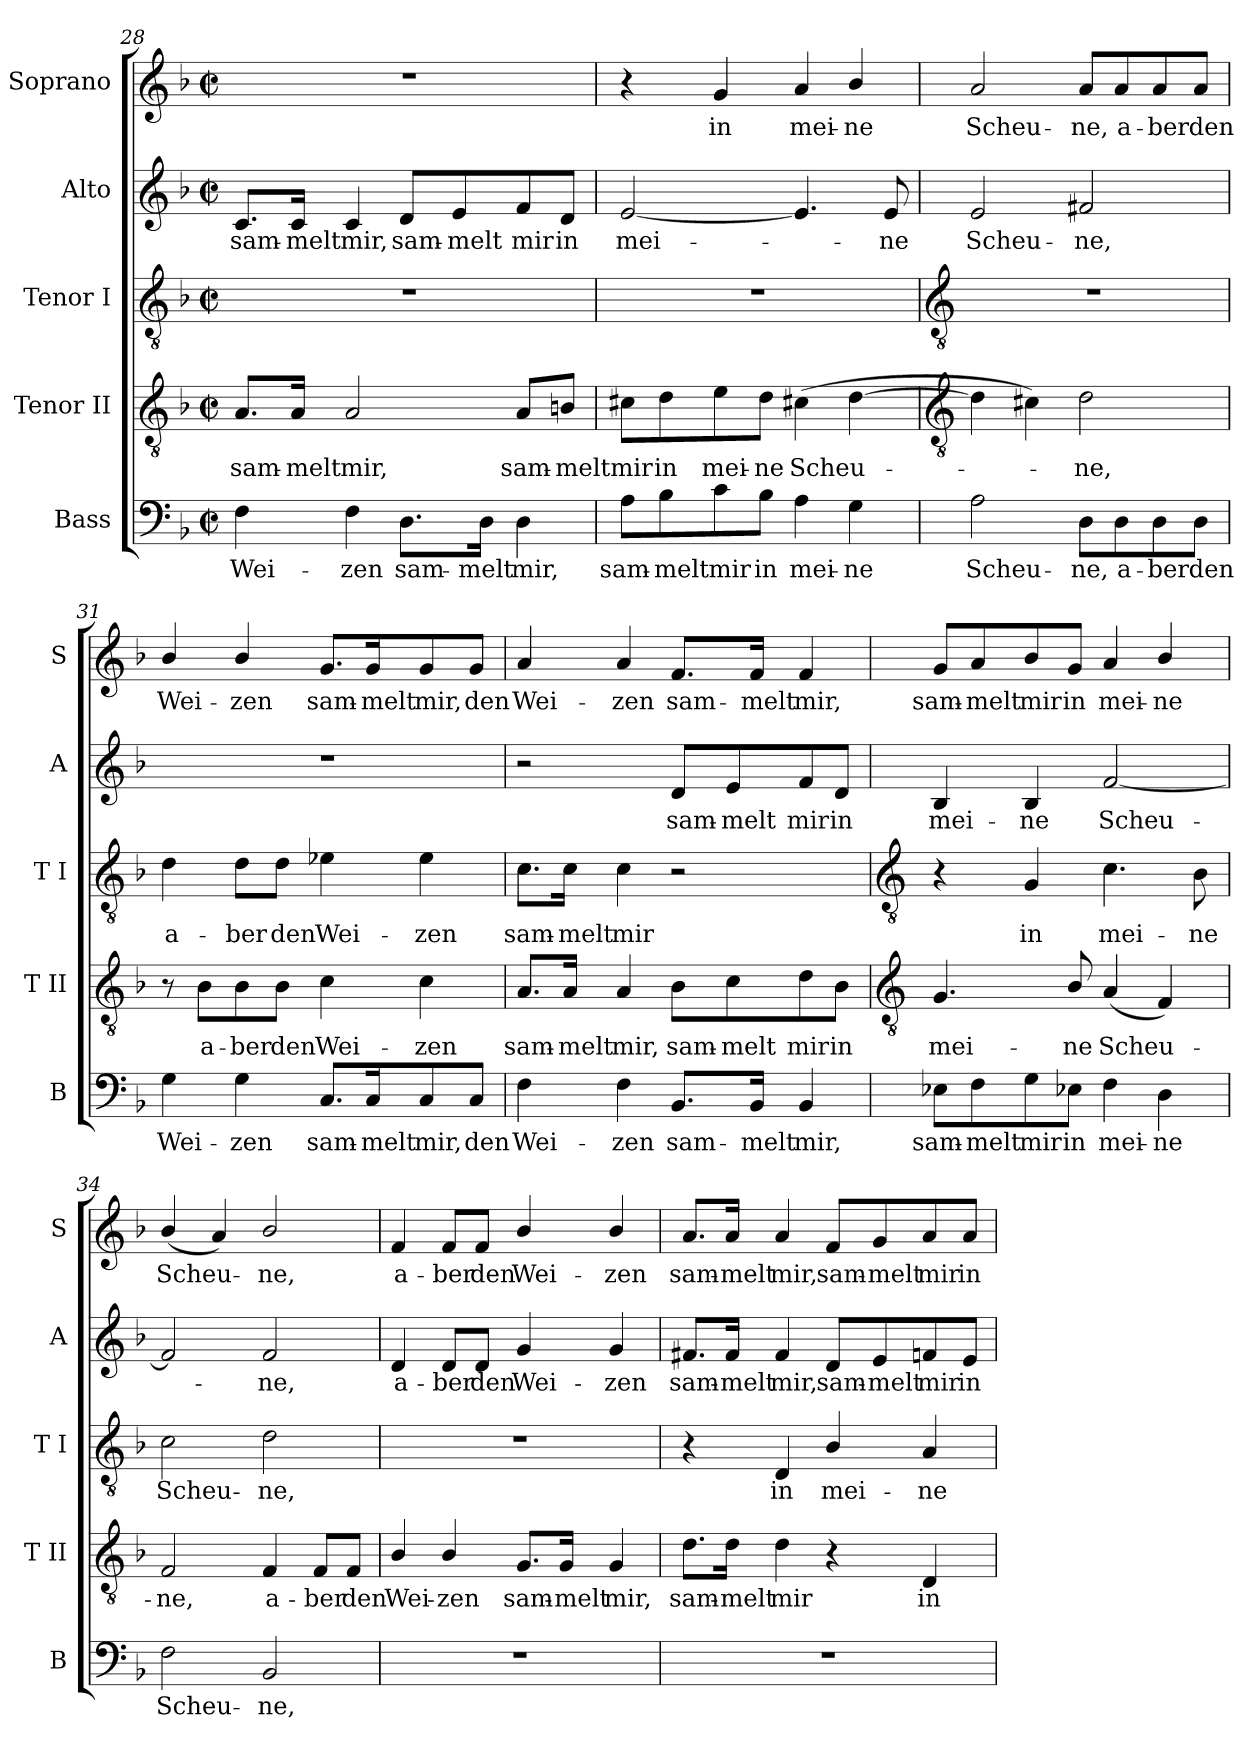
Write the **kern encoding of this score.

**kern	**text	**kern	**text	**kern	**text	**kern	**text	**kern	**text
*part5	*part5	*part4	*part4	*part3	*part3	*part2	*part2	*part1	*part1
*staff5	*staff5	*staff4	*staff4	*staff3	*staff3	*staff2	*staff2	*staff1	*staff1
*I"Bass	*	*I"Tenor II	*	*I"Tenor I	*	*I"Alto	*	*I"Soprano	*
*I'B	*	*I'T II	*	*I'T I	*	*I'A	*	*I'S	*
*clefF4	*	*clefGv2	*	*clefGv2	*	*clefG2	*	*clefG2	*
*k[b-]	*	*k[b-]	*	*k[b-]	*	*k[b-]	*	*k[b-]	*
*F:	*	*F:	*	*F:	*	*F:	*	*F:	*
*M2/2	*	*M2/2	*	*M2/2	*	*M2/2	*	*M2/2	*
*met(c|)	*	*met(c|)	*	*met(c|)	*	*met(c|)	*	*met(c|)	*
=28	=28	=28	=28	=28	=28	=28	=28	=28	=28
!	!LO:LY:b	!	!LO:LY:b	!	!	!	!LO:LY:b	!	!
4F	Wei-	8.A/L	sam-	1r	.	8.c/L	sam-	1r	.
!	!	!	!LO:LY:b	!	!	!	!LO:LY:b	!	!
.	.	16A/Jk	-melt	.	.	16c/Jk	-melt	.	.
!	!LO:LY:b	!	!LO:LY:b	!	!	!	!LO:LY:b	!	!
4F	-zen	2A	mir,	.	.	4c	mir,	.	.
!	!LO:LY:b	!	!	!	!	!	!LO:LY:b	!	!
8.D\L	sam-	.	.	.	.	8d/L	sam-	.	.
!	!	!	!	!	!	!	!LO:LY:b	!	!
.	.	.	.	.	.	8e/	-melt	.	.
!	!LO:LY:b	!	!	!	!	!	!	!	!
16D\Jk	-melt	.	.	.	.	.	.	.	.
!	!LO:LY:b	!	!LO:LY:b	!	!	!	!LO:LY:b	!	!
4D	mir,	8A/L	sam-	.	.	8f/	mir	.	.
!	!	!	!LO:LY:b	!	!	!	!LO:LY:b	!	!
.	.	8Bn/J	-melt	.	.	8d/J	in	.	.
=29	=29	=29	=29	=29	=29	=29	=29	=29	=29
!	!LO:LY:b	!	!LO:LY:b	!	!	!	!LO:LY:b	!	!
8A\L	sam-	8c#X\L	mir	1r	.	[2e	mei-	4r	.
!	!LO:LY:b	!	!LO:LY:b	!	!	!	!	!	!
8B-\	-melt	8d\	in	.	.	.	.	.	.
!	!LO:LY:b	!	!LO:LY:b	!	!	!	!	!	!LO:LY:b
8c\	mir	8e\	mei-	.	.	.	.	4g	in
!	!LO:LY:b	!	!LO:LY:b	!	!	!	!	!	!
8B-\J	in	8d\J	-ne	.	.	.	.	.	.
!	!LO:LY:b	!	!LO:LY:b	!	!	!	!	!	!LO:LY:b
4A	mei-	(>4c#X	Scheu-	.	.	4.e]	.	4a	mei-
!	!LO:LY:b	!	!	!	!	!	!	!	!LO:LY:b
4G	-ne	[4d	.	.	.	.	.	4b-/	-ne
!	!	!	!	!	!	!	!LO:LY:b	!	!
.	.	.	.	.	.	8e	ne	.	.
!!LO:LB:g=z
=30	=30	=30	=30	=30	=30	=30	=30	=30	=30
*	*	*clefGv2	*	*clefGv2	*	*	*	*	*
!	!LO:LY:b	!	!	!	!	!	!LO:LY:b	!	!LO:LY:b
2A	Scheu-	4d]	.	1r	.	2e	Scheu-	2a	Scheu-
.	.	4c#X)	.	.	.	.	.	.	.
!	!LO:LY:b	!	!LO:LY:b	!	!	!	!LO:LY:b	!	!LO:LY:b
8D\L	-ne,	2d	ne,	.	.	2f#X	-ne,	8a/L	-ne,
!	!LO:LY:b	!	!	!	!	!	!	!	!LO:LY:b
8D\	a-	.	.	.	.	.	.	8a/	a-
!	!LO:LY:b	!	!	!	!	!	!	!	!LO:LY:b
8D\	-ber	.	.	.	.	.	.	8a/	-ber
!	!LO:LY:b	!	!	!	!	!	!	!	!LO:LY:b
8D\J	den	.	.	.	.	.	.	8a/J	den
=31	=31	=31	=31	=31	=31	=31	=31	=31	=31
!	!LO:LY:b	!	!	!	!LO:LY:b	!	!	!	!LO:LY:b
4G	Wei-	8r	.	4d	a-	1r	.	4b-/	Wei-
!	!	!	!LO:LY:b	!	!	!	!	!	!
.	.	8B-\L	a-	.	.	.	.	.	.
!	!LO:LY:b	!	!LO:LY:b	!	!LO:LY:b	!	!	!	!LO:LY:b
4G	-zen	8B-\	-ber	8d\L	-ber	.	.	4b-/	-zen
!	!	!	!LO:LY:b	!	!LO:LY:b	!	!	!	!
.	.	8B-\J	den	8d\J	den	.	.	.	.
!	!LO:LY:b	!	!LO:LY:b	!	!LO:LY:b	!	!	!	!LO:LY:b
8.C/L	sam-	4c	Wei-	4e-X	Wei-	.	.	8.g/L	sam-
!	!LO:LY:b	!	!	!	!	!	!	!	!LO:LY:b
16C/K	-melt	.	.	.	.	.	.	16g/K	-melt
!	!LO:LY:b	!	!LO:LY:b	!	!LO:LY:b	!	!	!	!LO:LY:b
8C/	mir,	4c	-zen	4e-	-zen	.	.	8g/	mir,
!	!LO:LY:b	!	!	!	!	!	!	!	!LO:LY:b
8C/J	den	.	.	.	.	.	.	8g/J	den
=32	=32	=32	=32	=32	=32	=32	=32	=32	=32
!	!LO:LY:b	!	!LO:LY:b	!	!LO:LY:b	!	!	!	!LO:LY:b
4F	Wei-	8.A/L	sam-	8.c\L	sam-	2r	.	4a	Wei-
!	!	!	!LO:LY:b	!	!LO:LY:b	!	!	!	!
.	.	16A/Jk	-melt	16c\Jk	-melt	.	.	.	.
!	!LO:LY:b	!	!LO:LY:b	!	!LO:LY:b	!	!	!	!LO:LY:b
4F	-zen	4A	mir,	4c	mir	.	.	4a	-zen
!	!LO:LY:b	!	!LO:LY:b	!	!	!	!LO:LY:b	!	!LO:LY:b
8.BB-/L	sam-	8B-\L	sam-	2r	.	8d/L	sam-	8.f/L	sam-
!	!	!	!LO:LY:b	!	!	!	!LO:LY:b	!	!
.	.	8c\	-melt	.	.	8e/	-melt	.	.
!	!LO:LY:b	!	!	!	!	!	!	!	!LO:LY:b
16BB-/Jk	-melt	.	.	.	.	.	.	16f/Jk	-melt
!	!LO:LY:b	!	!LO:LY:b	!	!	!	!LO:LY:b	!	!LO:LY:b
4BB-	mir,	8d\	mir	.	.	8f/	mir	4f	mir,
!	!	!	!LO:LY:b	!	!	!	!LO:LY:b	!	!
.	.	8B-\J	in	.	.	8d/J	in	.	.
!!LO:LB:g=z
=33	=33	=33	=33	=33	=33	=33	=33	=33	=33
*	*	*clefGv2	*	*clefGv2	*	*	*	*	*
!	!LO:LY:b	!	!LO:LY:b	!	!	!	!LO:LY:b	!	!LO:LY:b
8E-X\L	sam-	4.G	mei-	4r	.	4B-	mei-	8g/L	sam-
!	!LO:LY:b	!	!	!	!	!	!	!	!LO:LY:b
8F\	-melt	.	.	.	.	.	.	8a/	-melt
!	!LO:LY:b	!	!	!	!LO:LY:b	!	!LO:LY:b	!	!LO:LY:b
8G\	mir	.	.	4G	in	4B-	-ne	8b-/	mir
!	!LO:LY:b	!	!LO:LY:b	!	!	!	!	!	!LO:LY:b
8E-X\J	in	8B-/	-ne	.	.	.	.	8g/J	in
!	!LO:LY:b	!	!LO:LY:b	!	!LO:LY:b	!	!LO:LY:b	!	!LO:LY:b
4F	mei-	(<4A	Scheu-	4.c	mei-	[2f	Scheu-	4a	mei-
!	!LO:LY:b	!	!	!	!	!	!	!	!LO:LY:b
4D	-ne	4F)	.	.	.	.	.	4b-/	-ne
!	!	!	!	!	!LO:LY:b	!	!	!	!
.	.	.	.	8B-	-ne	.	.	.	.
=34	=34	=34	=34	=34	=34	=34	=34	=34	=34
!	!LO:LY:b	!	!LO:LY:b	!	!LO:LY:b	!	!	!	!LO:LY:b
2F	Scheu-	2F	ne,	2c	Scheu-	2f]	.	(<4b-/	Scheu-
.	.	.	.	.	.	.	.	4a)	.
!	!LO:LY:b	!	!LO:LY:b	!	!LO:LY:b	!	!LO:LY:b	!	!LO:LY:b
2BB-	-ne,	4F	a-	2d	-ne,	2f	ne,	2b-/	ne,
!	!	!	!LO:LY:b	!	!	!	!	!	!
.	.	8F/L	-ber	.	.	.	.	.	.
!	!	!	!LO:LY:b	!	!	!	!	!	!
.	.	8F/J	den	.	.	.	.	.	.
=35	=35	=35	=35	=35	=35	=35	=35	=35	=35
!	!	!	!LO:LY:b	!	!	!	!LO:LY:b	!	!LO:LY:b
1r	.	4B-/	Wei-	1r	.	4d	a-	4f	a-
!	!	!	!LO:LY:b	!	!	!	!LO:LY:b	!	!LO:LY:b
.	.	4B-/	-zen	.	.	8d/L	-ber	8f/L	-ber
!	!	!	!	!	!	!	!LO:LY:b	!	!LO:LY:b
.	.	.	.	.	.	8d/J	den	8f/J	den
!	!	!	!LO:LY:b	!	!	!	!LO:LY:b	!	!LO:LY:b
.	.	8.G/L	sam-	.	.	4g	Wei-	4b-/	Wei-
!	!	!	!LO:LY:b	!	!	!	!	!	!
.	.	16G/Jk	-melt	.	.	.	.	.	.
!	!	!	!LO:LY:b	!	!	!	!LO:LY:b	!	!LO:LY:b
.	.	4G	mir,	.	.	4g	-zen	4b-/	-zen
=36	=36	=36	=36	=36	=36	=36	=36	=36	=36
!	!	!	!LO:LY:b	!	!	!	!LO:LY:b	!	!LO:LY:b
1r	.	8.d\L	sam-	4r	.	8.f#X/L	sam-	8.a/L	sam-
!	!	!	!LO:LY:b	!	!	!	!LO:LY:b	!	!LO:LY:b
.	.	16d\Jk	-melt	.	.	16f#/Jk	-melt	16a/Jk	-melt
!	!	!	!LO:LY:b	!	!LO:LY:b	!	!LO:LY:b	!	!LO:LY:b
.	.	4d	mir	4D	in	4f#	mir,	4a	mir,
!	!	!	!	!	!LO:LY:b	!	!LO:LY:b	!	!LO:LY:b
.	.	4r	.	4B-/	mei-	8d/L	sam-	8f/L	sam-
!	!	!	!	!	!	!	!LO:LY:b	!	!LO:LY:b
.	.	.	.	.	.	8e/	-melt	8g/	-melt
!	!	!	!LO:LY:b	!	!LO:LY:b	!	!LO:LY:b	!	!LO:LY:b
.	.	4D	in	4A	-ne	8fn/	mir	8a/	mir
!	!	!	!	!	!	!	!LO:LY:b	!	!LO:LY:b
.	.	.	.	.	.	8e/J	in	8a/J	in
=	=	=	=	=	=	=	=	=	=
*-	*-	*-	*-	*-	*-	*-	*-	*-	*-
